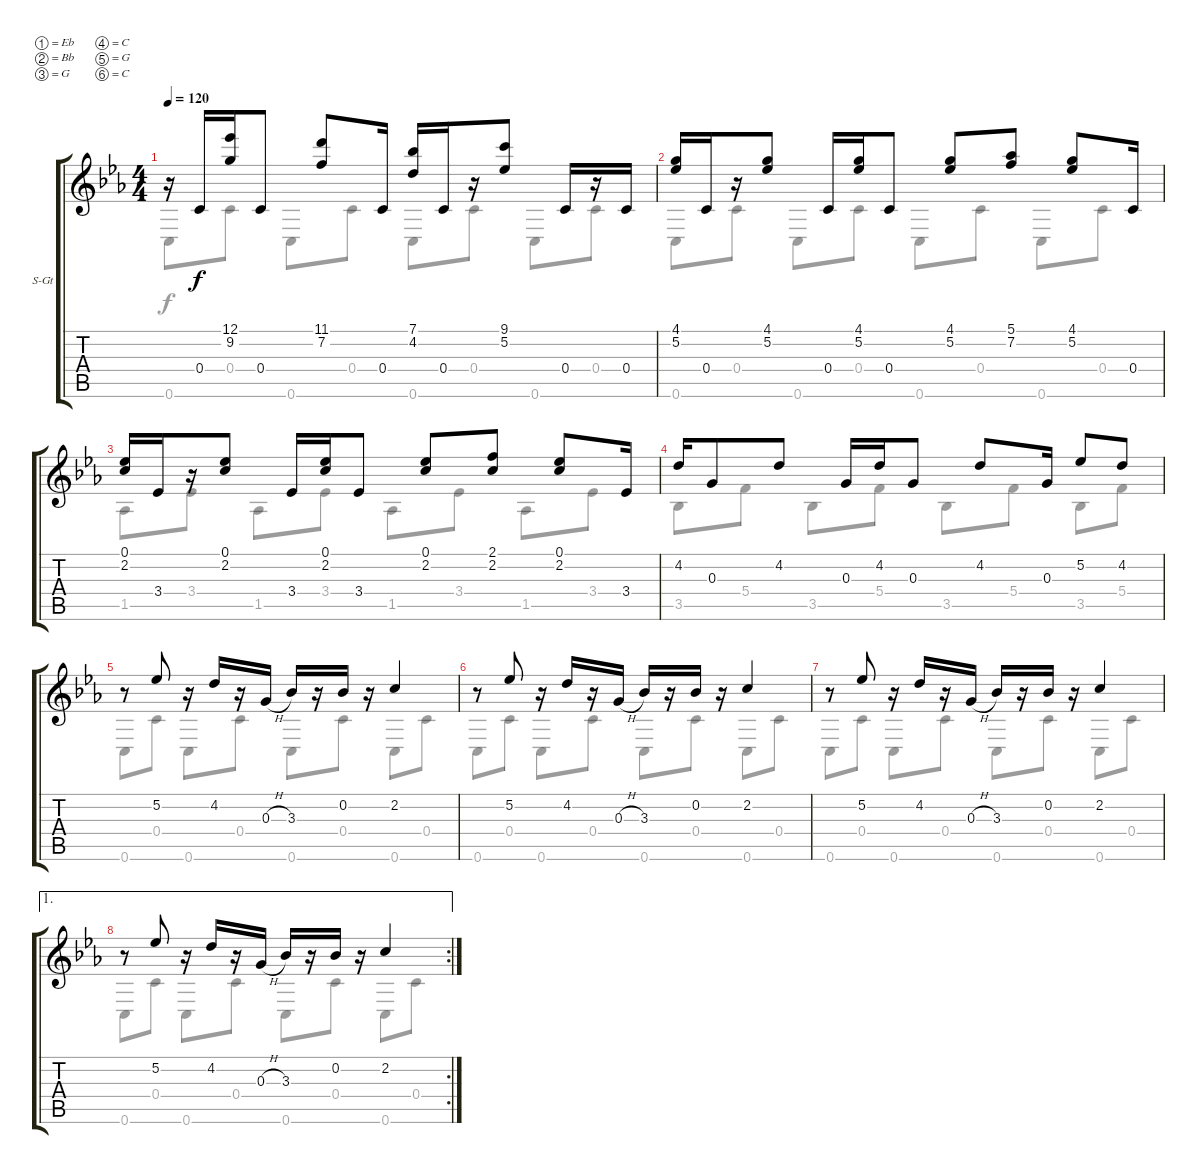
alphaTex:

\bracketExtendMode groupsimilarinstruments
\firstSystemTrackNameOrientation horizontal
\otherSystemsTrackNameOrientation horizontal
\track ("Track 1" "S-Gt") {instrument acousticguitarsteel}
\staff {score tabs}
\tuning (Eb4 Bb3 G3 C3 G2 C2)
\voice
\ts (4 4)
\tempo 120
\clef g2
\ks cminor
r.16{dy f} 0.4.16 (12.1 9.2).16 0.4.8 (11.1 7.2).8 0.4.16 (7.1 4.2).16 0.4.16 r.16 (9.1 5.2).8 0.4.16 r.16 0.4.16 |
(4.1 5.2).16 0.4.16 r.16 (4.1 5.2).8 0.4.16 (4.1 5.2).16 0.4.8 (4.1 5.2).8 (5.1 7.2).8 (4.1 5.2).8 0.4.16 |
(0.1 2.2).16 3.4.16 r.16 (0.1 2.2).8 3.4.16 (0.1 2.2).16 3.4.8 (0.1 2.2).8 (2.1 2.2).8 (0.1 2.2).8 3.4.16 |
4.2.16 0.3.8 4.2.8 0.3.16 4.2.16 0.3.8 4.2.8 0.3.16 5.2.8 4.2.8 |
r.8 5.2.8 r.16 4.2.16 r.16 0.3{h}.16 3.3.16 r.16 0.2.16 r.16 2.2.4 |
r.8 5.2.8 r.16 4.2.16 r.16 0.3{h}.16 3.3.16 r.16 0.2.16 r.16 2.2.4 |
r.8 5.2.8 r.16 4.2.16 r.16 0.3{h}.16 3.3.16 r.16 0.2.16 r.16 2.2.4 |
\ae 1
\rc 2
r.8 5.2.8 r.16 4.2.16 r.16 0.3{h}.16 3.3.16 r.16 0.2.16 r.16 2.2.4
\voice
\clef g2
\ottava regular
\simile none
\ks cminor
0.6.8{dy f} 0.4.8 0.6.8 0.4.8 0.6.8 0.4.8 0.6.8 0.4.8 |
0.6.8 0.4.8 0.6.8 0.4.8 0.6.8 0.4.8 0.6.8 0.4.8 |
1.5.8 3.4.8 1.5.8 3.4.8 1.5.8 3.4.8 1.5.8 3.4.8 |
3.5.8 5.4.8 3.5.8 5.4.8 3.5.8 5.4.8 3.5.8 5.4.8 |
0.6.8 0.4.8 0.6.8 0.4.8 0.6.8 0.4.8 0.6.8 0.4.8 |
0.6.8 0.4.8 0.6.8 0.4.8 0.6.8 0.4.8 0.6.8 0.4.8 |
0.6.8 0.4.8 0.6.8 0.4.8 0.6.8 0.4.8 0.6.8 0.4.8 |
0.6.8 0.4.8 0.6.8 0.4.8 0.6.8 0.4.8 0.6.8 0.4.8
